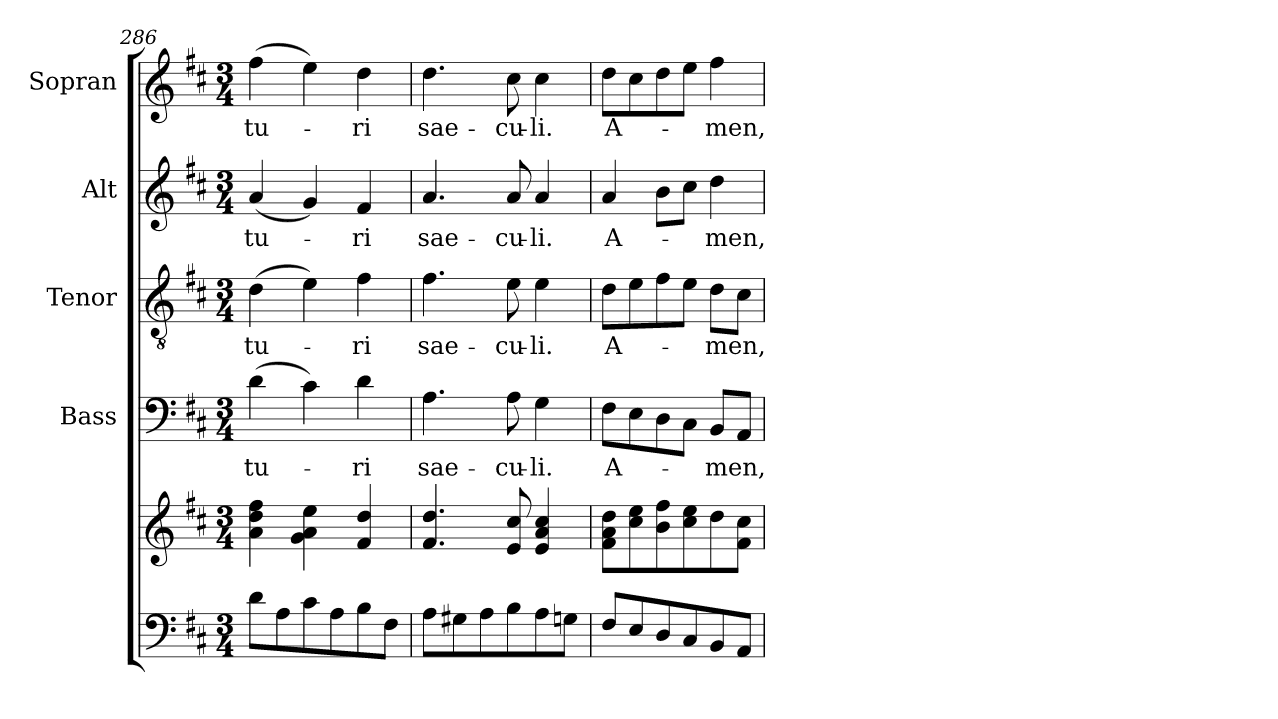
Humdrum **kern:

**kern	**kern	**kern	**text	**kern	**text	**kern	**text	**kern	**text
*part5	*part5	*part4	*part4	*part3	*part3	*part2	*part2	*part1	*part1
*staff6	*staff5	*staff4	*staff4	*staff3	*staff3	*staff2	*staff2	*staff1	*staff1
*	*	*I"Bass	*	*I"Tenor	*	*I"Alt	*	*I"Sopran	*
*	*	*I'B.	*	*I'T.	*	*I'A.	*	*I'S.	*
*clefF4	*clefG2	*clefF4	*	*clefGv2	*	*clefG2	*	*clefG2	*
*k[f#c#]	*k[f#c#]	*k[f#c#]	*	*k[f#c#]	*	*k[f#c#]	*	*k[f#c#]	*
*D:	*D:	*D:	*	*D:	*	*D:	*	*D:	*
*M3/4	*M3/4	*M3/4	*	*M3/4	*	*M3/4	*	*M3/4	*
=286	=286	=286	=286	=286	=286	=286	=286	=286	=286
!	!	!	!LO:LY:b	!	!LO:LY:b	!	!LO:LY:b	!	!LO:LY:b
8d\L	4a\ 4dd\ 4ff#\	(>4d\	-tu-	(>4d\	-tu-	(<4a/	-tu-	(>4ff#\	-tu-
8A\	.	.	.	.	.	.	.	.	.
8c#\	4g\ 4a\ 4ee\	4c#\)	.	4e\)	.	4g/)	.	4ee\)	.
8A\	.	.	.	.	.	.	.	.	.
!	!	!	!LO:LY:b	!	!LO:LY:b	!	!LO:LY:b	!	!LO:LY:b
8B\	4f#/ 4dd/	4d\	-ri	4f#\	-ri	4f#/	-ri	4dd\	-ri
8F#\J	.	.	.	.	.	.	.	.	.
=287	=287	=287	=287	=287	=287	=287	=287	=287	=287
!	!	!	!LO:LY:b	!	!LO:LY:b	!	!LO:LY:b	!	!LO:LY:b
8A\L	4.f#/ 4.dd/	4.A\	sae-	4.f#\	sae-	4.a/	sae-	4.dd\	sae-
8G#X\	.	.	.	.	.	.	.	.	.
8A\	.	.	.	.	.	.	.	.	.
!	!	!	!LO:LY:b	!	!LO:LY:b	!	!LO:LY:b	!	!LO:LY:b
8B\	8e/ 8cc#/	8A\	-cu-	8e\	-cu-	8a/	-cu-	8cc#\	-cu-
!	!	!	!LO:LY:b	!	!LO:LY:b	!	!LO:LY:b	!	!LO:LY:b
8A\	4e/ 4a/ 4cc#/	4G\	-li.	4e\	-li.	4a/	-li.	4cc#\	-li.
8Gn\J	.	.	.	.	.	.	.	.	.
=288	=288	=288	=288	=288	=288	=288	=288	=288	=288
!	!	!	!LO:LY:b	!	!LO:LY:b	!	!LO:LY:b	!	!LO:LY:b
8F#/L	8f#\ 8a\ 8dd\L	8F#\L	A-	8d\L	A-	4a/	A-	8dd\L	A-
8E/	8cc#\ 8ee\	8E\	.	8e\	.	.	.	8cc#\	.
8D/	8b\ 8ff#\	8D\	.	8f#\	.	8b\L	.	8dd\	.
8C#/	8cc#\ 8ee\	8C#\J	.	8e\J	.	8cc#\J	.	8ee\J	.
!	!	!	!LO:LY:b	!	!LO:LY:b	!	!LO:LY:b	!	!LO:LY:b
8BB/	8dd\	8BB/L	-men,	8d\L	-men,	4dd\	-men,	4ff#\	-men,
8AA/J	8f#\ 8cc#\J	8AA/J	.	8c#\J	.	.	.	.	.
=	=	=	=	=	=	=	=	=	=
*-	*-	*-	*-	*-	*-	*-	*-	*-	*-
